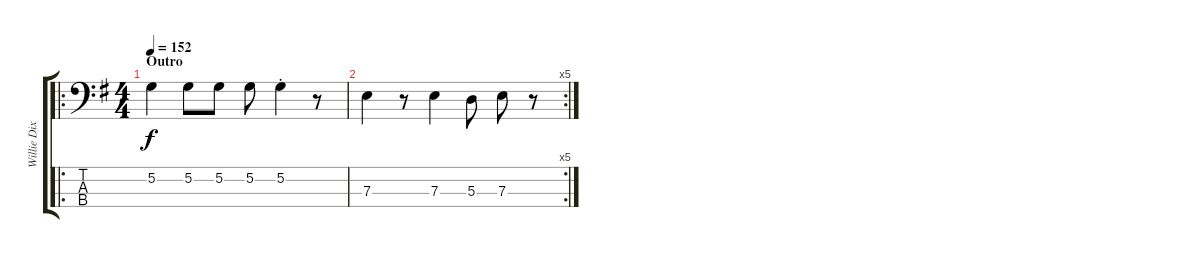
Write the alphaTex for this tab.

\track ("Willie Dixon - Bass" "Willie Dix") {instrument electricbassfinger}
\staff {score tabs}
\tuning (G2 D2 A1 E1) {hide}
\ro
\ts (4 4)
\section ("" "Outro")
\tempo 152
\clef f4
\ks g
5.2.4{dy f} 5.2.8 5.2.8 5.2.8 5.2{st}.4 r.8 |
\rc 5
7.3.4 r.8 7.3.4 5.3.8 7.3.8 r.8
